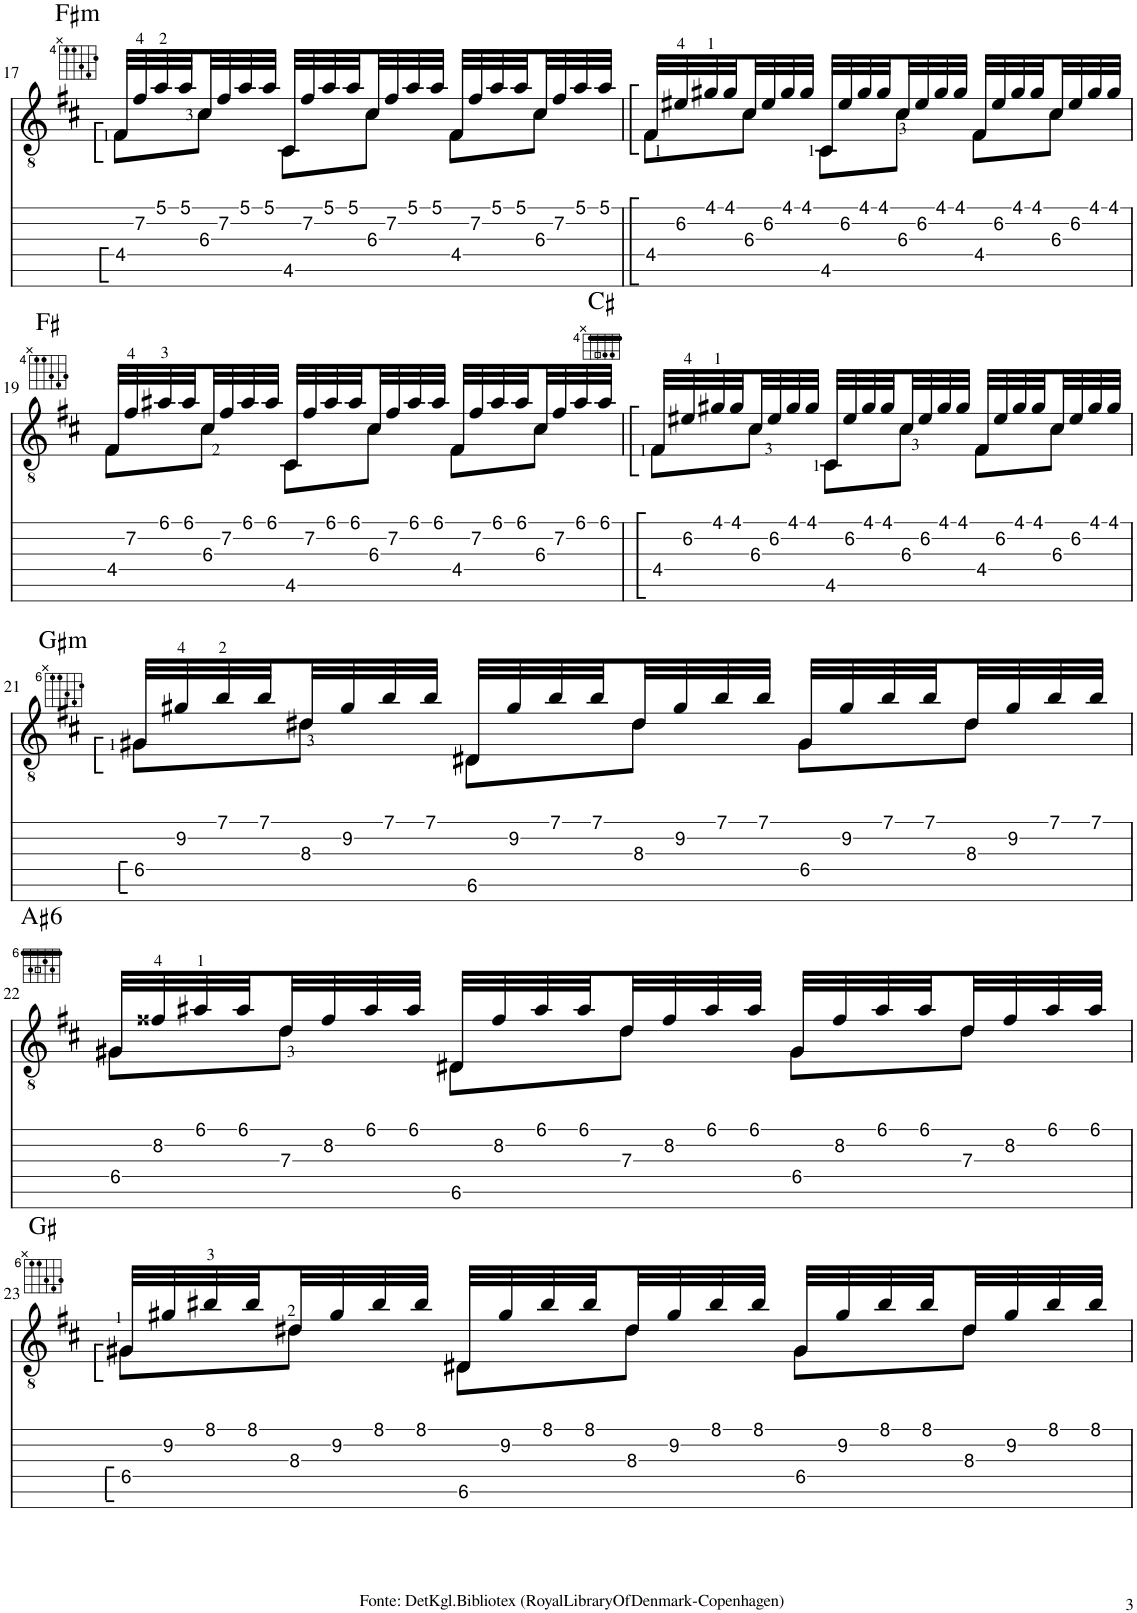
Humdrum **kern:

**kern	**kern	**harte
*part1	*part1	*part1
*staff2	*staff1	*
*I"Guitar	*	*
*I'Guit.	*	*
!!LO:PB:g=z
*	*clefGv2	*
*k[f#c#]	*k[f#c#]	*
*M3/4	*M3/4	*
=17	=17	=17
*^	*^	*
!	!	!	!	!LO:H:kt=m
32F#LLL	8F#L	32F#/LLL	8F#\L	F#:min
32f#	.	32f#/	.	.
32a	.	32a/	.	.
32aJJ	.	32a/	.	.
32c#LL	8c#J	32c#/	8c#\J	.
32f#	.	32f#/	.	.
32a	.	32a/	.	.
32aJJJ	.	32a/JJJ	.	.
32C#LLL	8C#L	32C#/LLL	8C#\L	.
32f#	.	32f#/	.	.
32a	.	32a/	.	.
32aJJ	.	32a/	.	.
32c#LL	8c#J	32c#/	8c#\J	.
32f#	.	32f#/	.	.
32a	.	32a/	.	.
32aJJJ	.	32a/JJJ	.	.
32F#LLL	8F#L	32F#/LLL	8F#\L	.
32f#	.	32f#/	.	.
32a	.	32a/	.	.
32aJJ	.	32a/	.	.
32c#LL	8c#J	32c#/	8c#\J	.
32f#	.	32f#/	.	.
32a	.	32a/	.	.
32aJJJ	.	32a/JJJ	.	.
=18	=18	=18	=18	=18
32F#LLL	8F#L	32F#/LLL	8F#\L	.
32e#	.	32e#X/	.	.
32g#	.	32g#X/	.	.
32g#JJ	.	32g#/	.	.
32c#LL	8c#J	32c#/	8c#\J	.
32e#	.	32e#/	.	.
32g#	.	32g#/	.	.
32g#JJJ	.	32g#/JJJ	.	.
32C#LLL	8C#L	32C#/LLL	8C#\L	.
32e#	.	32e#/	.	.
32g#	.	32g#/	.	.
32g#JJ	.	32g#/	.	.
32c#LL	8c#J	32c#/	8c#\J	.
32e#	.	32e#/	.	.
32g#	.	32g#/	.	.
32g#JJJ	.	32g#/JJJ	.	.
32F#LLL	8F#L	32F#/LLL	8F#\L	.
32e#	.	32e#/	.	.
32g#	.	32g#/	.	.
32g#JJ	.	32g#/	.	.
32c#LL	8c#J	32c#/	8c#\J	.
32e#	.	32e#/	.	.
32g#	.	32g#/	.	.
32g#JJJ	.	32g#/JJJ	.	.
!!LO:LB:g=z	!!
=19	=19	=19	=19	=19
32F#LLL	8F#L	32F#/LLL	8F#\L	F#:maj
32f#	.	32f#/	.	.
32a#	.	32a#X/	.	.
32a#JJ	.	32a#/	.	.
32c#LL	8c#J	32c#/	8c#\J	.
32f#	.	32f#/	.	.
32a#	.	32a#/	.	.
32a#JJJ	.	32a#/JJJ	.	.
32C#LLL	8C#L	32C#/LLL	8C#\L	.
32f#	.	32f#/	.	.
32a#	.	32a#/	.	.
32a#JJ	.	32a#/	.	.
32c#LL	8c#J	32c#/	8c#\J	.
32f#	.	32f#/	.	.
32a#	.	32a#/	.	.
32a#JJJ	.	32a#/JJJ	.	.
32F#LLL	8F#L	32F#/LLL	8F#\L	.
32f#	.	32f#/	.	.
32a#	.	32a#/	.	.
32a#JJ	.	32a#/	.	.
32c#LL	8c#J	32c#/	8c#\J	.
32f#	.	32f#/	.	.
32a#	.	32a#/	.	.
32a#JJJ	.	32a#/JJJ	.	.
=20	=20	=20	=20	=20
32F#LLL	8F#L	32F#/LLL	8F#\L	C#:maj
32e#	.	32e#X/	.	.
32g#	.	32g#X/	.	.
32g#JJ	.	32g#/	.	.
32c#LL	8c#J	32c#/	8c#\J	.
32e#	.	32e#/	.	.
32g#	.	32g#/	.	.
32g#JJJ	.	32g#/JJJ	.	.
32C#LLL	8C#L	32C#/LLL	8C#\L	.
32e#	.	32e#/	.	.
32g#	.	32g#/	.	.
32g#JJ	.	32g#/	.	.
32c#LL	8c#J	32c#/	8c#\J	.
32e#	.	32e#/	.	.
32g#	.	32g#/	.	.
32g#JJJ	.	32g#/JJJ	.	.
32F#LLL	8F#L	32F#/LLL	8F#\L	.
32e#	.	32e#/	.	.
32g#	.	32g#/	.	.
32g#JJ	.	32g#/	.	.
32c#LL	8c#J	32c#/	8c#\J	.
32e#	.	32e#/	.	.
32g#	.	32g#/	.	.
32g#JJJ	.	32g#/JJJ	.	.
!!LO:LB:g=z	!!
=21	=21	=21	=21	=21
!	!	!	!	!LO:H:kt=m
32G#LLL	8G#L	32G#X/LLL	8G#\L	G#:min
32g#	.	32g#X/	.	.
32b	.	32b/	.	.
32bJJ	.	32b/	.	.
32d#LL	8d#J	32d#X/	8d#\J	.
32g#	.	32g#/	.	.
32b	.	32b/	.	.
32bJJJ	.	32b/JJJ	.	.
32D#LLL	8D#L	32D#X/LLL	8D#\L	.
32g#	.	32g#/	.	.
32b	.	32b/	.	.
32bJJ	.	32b/	.	.
32d#LL	8d#J	32d#/	8d#\J	.
32g#	.	32g#/	.	.
32b	.	32b/	.	.
32bJJJ	.	32b/JJJ	.	.
32G#LLL	8G#L	32G#/LLL	8G#\L	.
32g#	.	32g#/	.	.
32b	.	32b/	.	.
32bJJ	.	32b/	.	.
32d#LL	8d#J	32d#/	8d#\J	.
32g#	.	32g#/	.	.
32b	.	32b/	.	.
32bJJJ	.	32b/JJJ	.	.
!!LO:LB:g=z	!!
=22	=22	=22	=22	=22
!	!	!	!	!LO:H:kt=6
32G#LLL	8G#L	32G#X/LLL	8G#\L	A#:maj6
32f##	.	32f##X/	.	.
32a#	.	32a#X/	.	.
32a#JJ	.	32a#/	.	.
32dLL	8dJ	32d/	8d\J	.
32f##	.	32f##/	.	.
32a#	.	32a#/	.	.
32a#JJJ	.	32a#/JJJ	.	.
32D#LLL	8D#L	32D#X/LLL	8D#\L	.
32f##	.	32f##/	.	.
32a#	.	32a#/	.	.
32a#JJ	.	32a#/	.	.
32dLL	8dJ	32d/	8d\J	.
32f##	.	32f##/	.	.
32a#	.	32a#/	.	.
32a#JJJ	.	32a#/JJJ	.	.
32G#LLL	8G#L	32G#/LLL	8G#\L	.
32f##	.	32f##/	.	.
32a#	.	32a#/	.	.
32a#JJ	.	32a#/	.	.
32dLL	8dJ	32d/	8d\J	.
32f##	.	32f##/	.	.
32a#	.	32a#/	.	.
32a#JJJ	.	32a#/JJJ	.	.
!!LO:LB:g=z	!!
=23	=23	=23	=23	=23
32G#LLL	8G#L	32G#X/LLL	8G#\L	G#:maj
32g#	.	32g#X/	.	.
32b#	.	32b#X/	.	.
32b#JJ	.	32b#/	.	.
32d#LL	8d#J	32d#X/	8d#\J	.
32g#	.	32g#/	.	.
32b#	.	32b#/	.	.
32b#JJJ	.	32b#/JJJ	.	.
32D#LLL	8D#L	32D#X/LLL	8D#\L	.
32g#	.	32g#/	.	.
32b#	.	32b#/	.	.
32b#JJ	.	32b#/	.	.
32d#LL	8d#J	32d#/	8d#\J	.
32g#	.	32g#/	.	.
32b#	.	32b#/	.	.
32b#JJJ	.	32b#/JJJ	.	.
32G#LLL	8G#L	32G#/LLL	8G#\L	.
32g#	.	32g#/	.	.
32b#	.	32b#/	.	.
32b#JJ	.	32b#/	.	.
32d#LL	8d#J	32d#/	8d#\J	.
32g#	.	32g#/	.	.
32b#	.	32b#/	.	.
32b#JJJ	.	32b#/JJJ	.	.
*v	*v	*	*	*
*	*v	*v	*
=	=	=
*-	*-	*-
